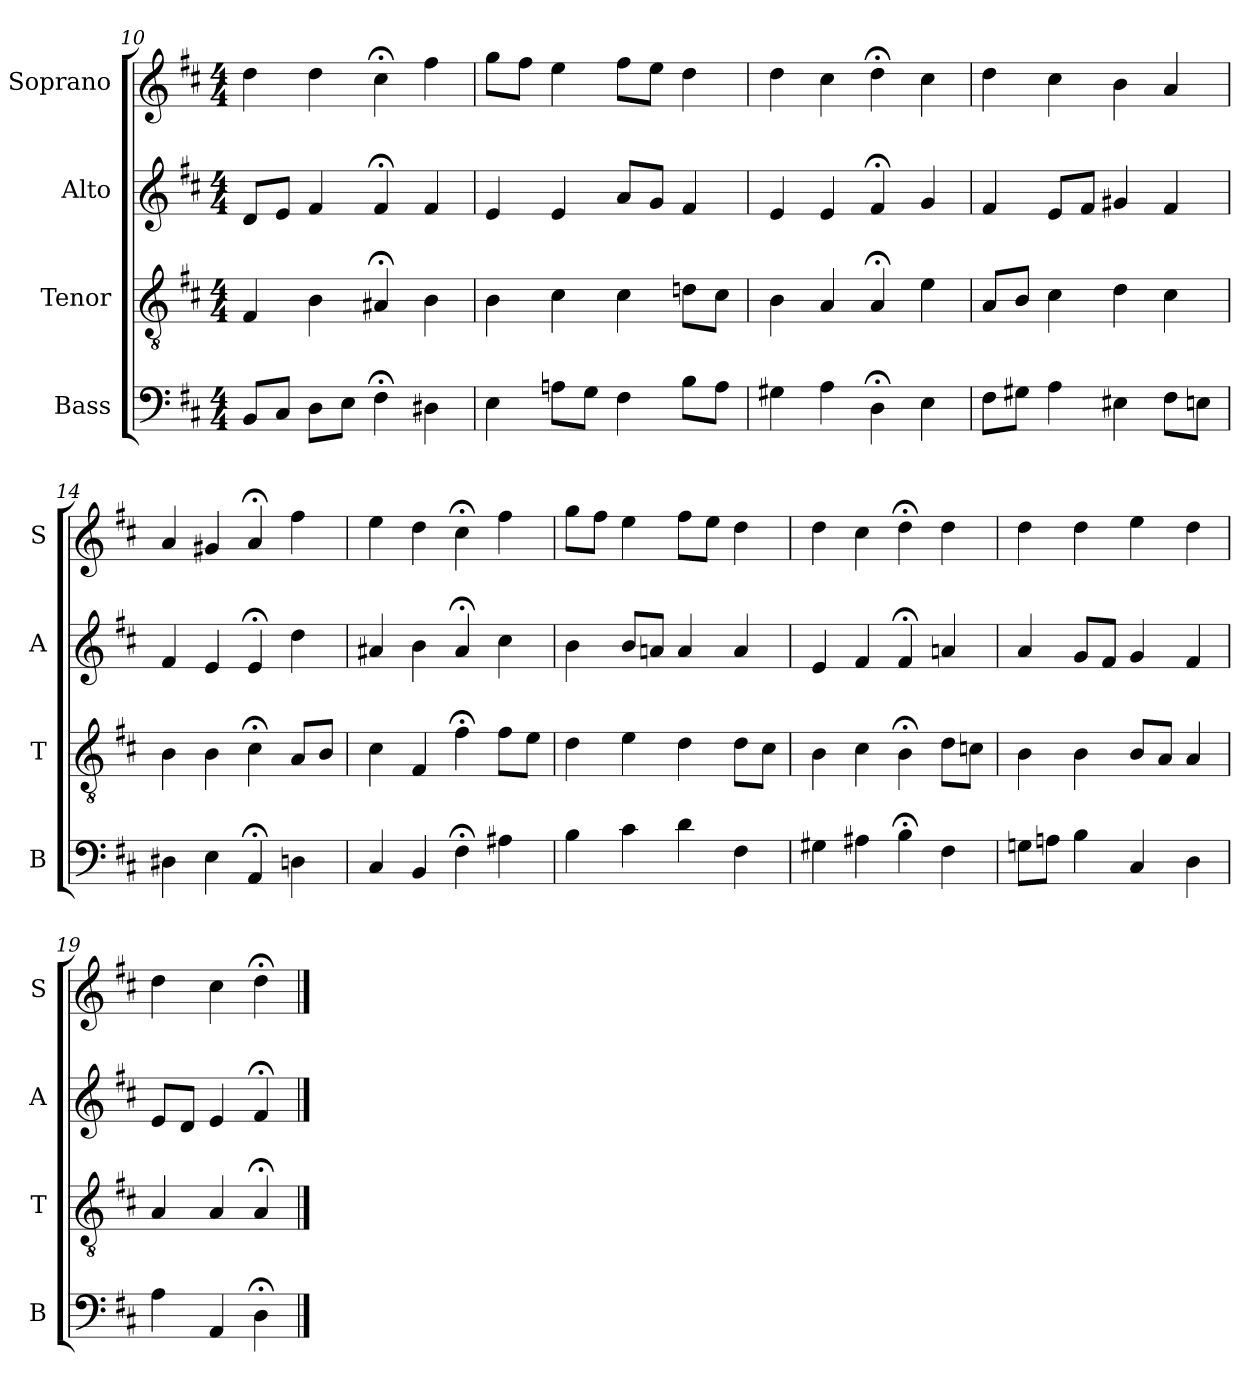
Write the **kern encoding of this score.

**kern	**kern	**kern	**kern
*part4	*part3	*part2	*part1
*staff4	*staff3	*staff2	*staff1
*I"Bass	*I"Tenor	*I"Alto	*I"Soprano
*I'B	*I'T	*I'A	*I'S
*clefF4	*clefGv2	*clefG2	*clefG2
*k[f#c#]	*k[f#c#]	*k[f#c#]	*k[f#c#]
*D:	*D:	*D:	*D:
*M4/4	*M4/4	*M4/4	*M4/4
=10	=10	=10	=10
8BBL	4F#	8dL	4dd
8C#J	.	8eJ	.
8DL	4B	4f#	4dd
8EJ	.	.	.
4F#;<	4A#X;<	4f#;<	4cc#;<
4D#X	4B	4f#	4ff#
=11	=11	=11	=11
4E	4B	4e	8ggL
.	.	.	8ff#J
8AnL	4c#	4e	4ee
8GJ	.	.	.
4F#	4c#	8aL	8ff#L
.	.	8gJ	8eeJ
8BL	8dnL	4f#	4dd
8AJ	8c#J	.	.
=12	=12	=12	=12
4G#X	4B	4e	4dd
4A	4A	4e	4cc#
4D;<	4A;<	4f#;<	4dd;<
4E	4e	4g	4cc#
=13	=13	=13	=13
8F#L	8AL	4f#	4dd
8G#XJ	8BJ	.	.
4A	4c#	8eL	4cc#
.	.	8f#J	.
4E#X	4d	4g#X	4b
8F#L	4c#	4f#	4a
8EnJ	.	.	.
=14	=14	=14	=14
4D#X	4B	4f#	4a
4E	4B	4e	4g#X
4AA;<	4c#;<	4e;<	4a;<
4Dn	8AL	4dd	4ff#
.	8BJ	.	.
=15	=15	=15	=15
4C#	4c#	4a#X	4ee
4BB	4F#	4b	4dd
4F#;<	4f#;<	4a#;<	4cc#;<
4A#X	8f#L	4cc#	4ff#
.	8eJ	.	.
=16	=16	=16	=16
4B	4d	4b	8ggL
.	.	.	8ff#J
4c#	4e	8bL	4ee
.	.	8anJ	.
4d	4d	4a	8ff#L
.	.	.	8eeJ
4F#	8dL	4a	4dd
.	8c#J	.	.
=17	=17	=17	=17
4G#X	4B	4e	4dd
4A#X	4c#	4f#	4cc#
4B;<	4B;<	4f#;<	4dd;<
4F#	8dL	4an	4dd
.	8cnJ	.	.
=18	=18	=18	=18
8GnL	4B	4a	4dd
8AnJ	.	.	.
4B	4B	8gL	4dd
.	.	8f#J	.
4C#	8BL	4g	4ee
.	8AJ	.	.
4D	4A	4f#	4dd
=19	=19	=19	=19
4A	4A	8eL	4dd
.	.	8dJ	.
4AA	4A	4e	4cc#
4D;<	4A;<	4f#;<	4dd;<
==	==	==	==
*-	*-	*-	*-
